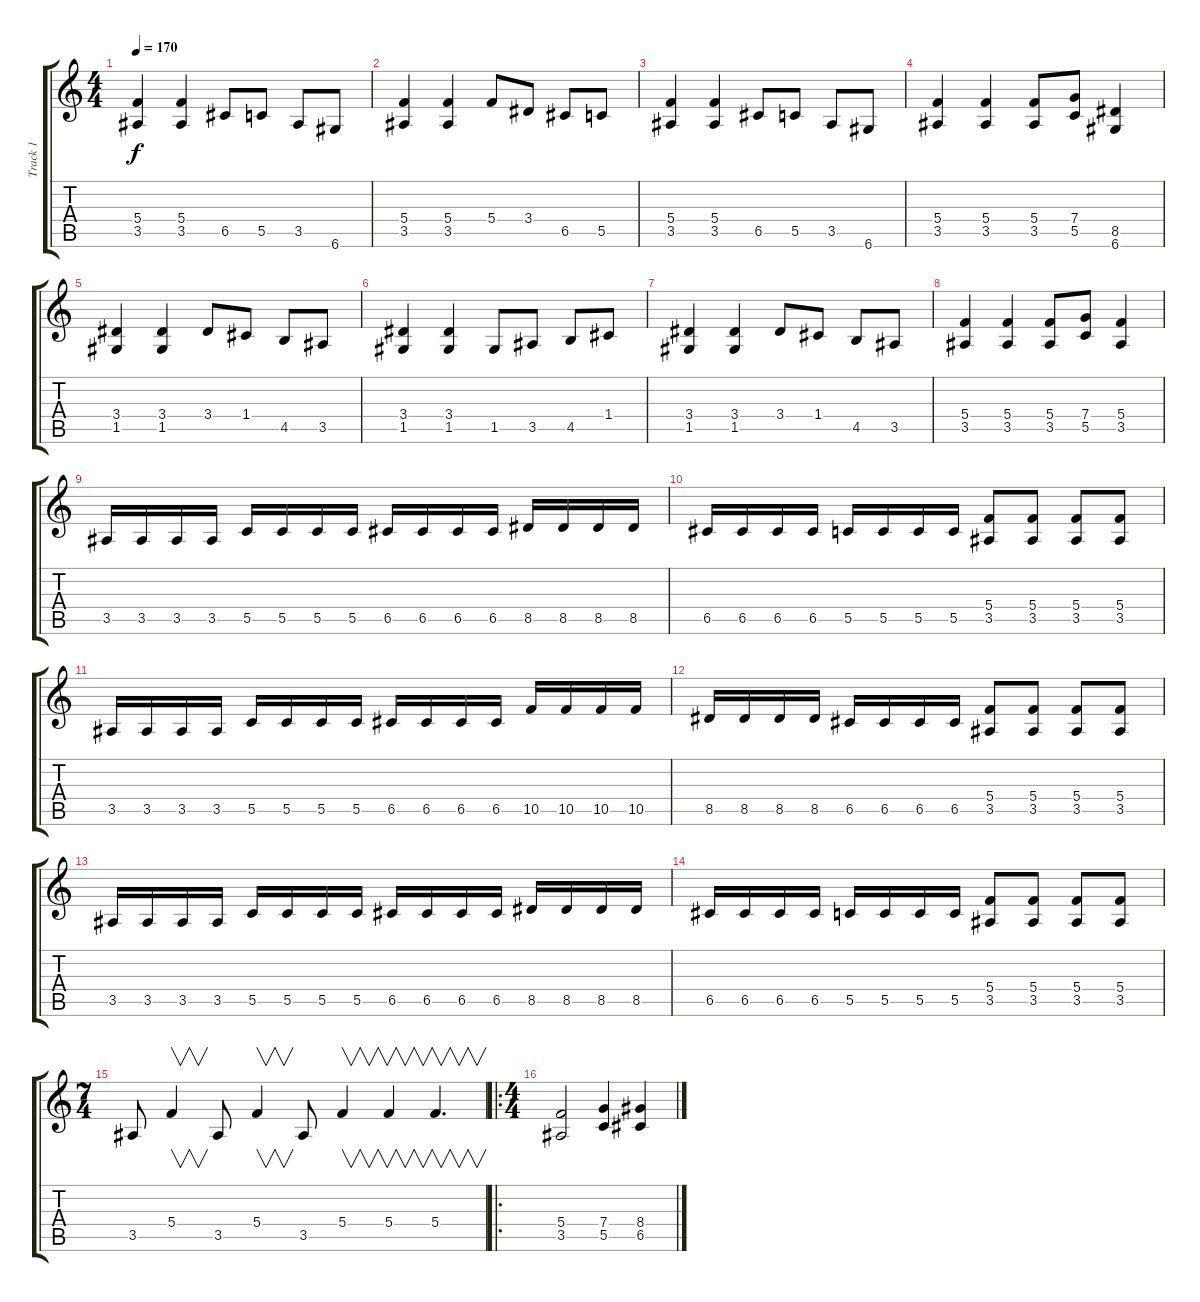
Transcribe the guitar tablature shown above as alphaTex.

\track ("Track 1" "Track 1") {instrument distortionguitar}
\staff {score tabs}
\tuning (D4 A3 F3 C3 G2 D2) {hide}
\ts (4 4)
\tempo 170
\clef g2
\ks c
(5.4 3.5).4{dy f} (5.4 3.5).4 6.5.8 5.5.8 3.5.8 6.6.8 |
(5.4 3.5).4 (5.4 3.5).4 5.4.8 3.4.8 6.5.8 5.5.8 |
(5.4 3.5).4 (5.4 3.5).4 6.5.8 5.5.8 3.5.8 6.6.8 |
(5.4 3.5).4 (5.4 3.5).4 (5.4 3.5).8 (7.4 5.5).8 (8.5 6.6).4 |
(3.4 1.5).4 (3.4 1.5).4 3.4.8 1.4.8 4.5.8 3.5.8 |
(3.4 1.5).4 (3.4 1.5).4 1.5.8 3.5.8 4.5.8 1.4.8 |
(3.4 1.5).4 (3.4 1.5).4 3.4.8 1.4.8 4.5.8 3.5.8 |
(5.4 3.5).4 (5.4 3.5).4 (5.4 3.5).8 (7.4 5.5).8 (5.4 3.5).4 |
3.5.16 3.5.16 3.5.16 3.5.16 5.5.16 5.5.16 5.5.16 5.5.16 6.5.16 6.5.16 6.5.16 6.5.16 8.5.16 8.5.16 8.5.16 8.5.16 |
6.5.16 6.5.16 6.5.16 6.5.16 5.5.16 5.5.16 5.5.16 5.5.16 (5.4 3.5).8 (5.4 3.5).8 (5.4 3.5).8 (5.4 3.5).8 |
3.5.16 3.5.16 3.5.16 3.5.16 5.5.16 5.5.16 5.5.16 5.5.16 6.5.16 6.5.16 6.5.16 6.5.16 10.5.16 10.5.16 10.5.16 10.5.16 |
8.5.16 8.5.16 8.5.16 8.5.16 6.5.16 6.5.16 6.5.16 6.5.16 (5.4 3.5).8 (5.4 3.5).8 (5.4 3.5).8 (5.4 3.5).8 |
3.5.16 3.5.16 3.5.16 3.5.16 5.5.16 5.5.16 5.5.16 5.5.16 6.5.16 6.5.16 6.5.16 6.5.16 8.5.16 8.5.16 8.5.16 8.5.16 |
6.5.16 6.5.16 6.5.16 6.5.16 5.5.16 5.5.16 5.5.16 5.5.16 (5.4 3.5).8 (5.4 3.5).8 (5.4 3.5).8 (5.4 3.5).8 |
\ts (7 4)
3.5.8 5.4.4{v} 3.5.8 5.4.4{v} 3.5.8 5.4.4{v} 5.4.4{v} 5.4.4{v d} |
\ro
\ts (4 4)
(5.4 3.5).2 (7.4 5.5).4 (8.4 6.5).4
